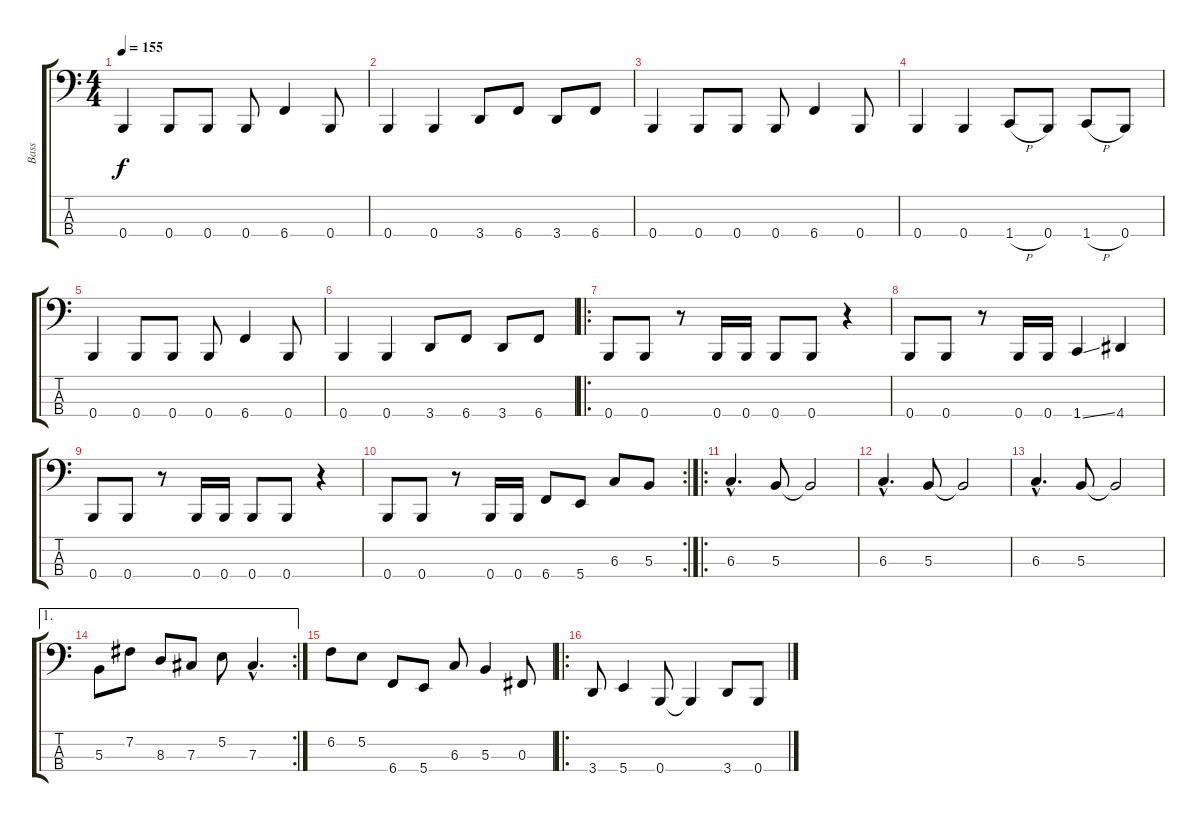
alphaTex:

\track ("Bass" "Bass") {instrument slapbass2}
\staff {score tabs}
\tuning (E2 B1 Gb1 B0) {hide}
\ts (4 4)
\tempo 155
\clef f4
\ks c
0.4.4{dy f} 0.4.8 0.4.8 0.4.8 6.4.4 0.4.8 |
0.4.4 0.4.4 3.4.8 6.4.8 3.4.8 6.4.8 |
0.4.4 0.4.8 0.4.8 0.4.8 6.4.4 0.4.8 |
0.4.4 0.4.4 1.4{h}.8 0.4.8 1.4{h}.8 0.4.8 |
0.4.4 0.4.8 0.4.8 0.4.8 6.4.4 0.4.8 |
0.4.4 0.4.4 3.4.8 6.4.8 3.4.8 6.4.8 |
\ro
0.4.8 0.4.8 r.8 0.4.16 0.4.16 0.4.8 0.4.8 r.4 |
0.4.8 0.4.8 r.8 0.4.16 0.4.16 1.4{ss}.4 4.4.4 |
0.4.8 0.4.8 r.8 0.4.16 0.4.16 0.4.8 0.4.8 r.4 |
\rc 2
0.4.8 0.4.8 r.8 0.4.16 0.4.16 6.4.8 5.4.8 6.3.8 5.3.8 |
\ro
6.3{hac}.4{d} 5.3.8 5.3{t}.2 |
6.3{hac}.4{d} 5.3.8 5.3{t}.2 |
6.3{hac}.4{d} 5.3.8 5.3{t}.2 |
\ae 1
\rc 2
5.3.8 7.2.8 8.3.8 7.3.8 5.2.8 7.3{hac}.4{d} |
6.2.8 5.2.8 6.4.8 5.4.8 6.3.8 5.3.4 0.3.8 |
\ro
3.4.8 5.4.4 0.4.8 0.4{t}.4 3.4.8 0.4.8
